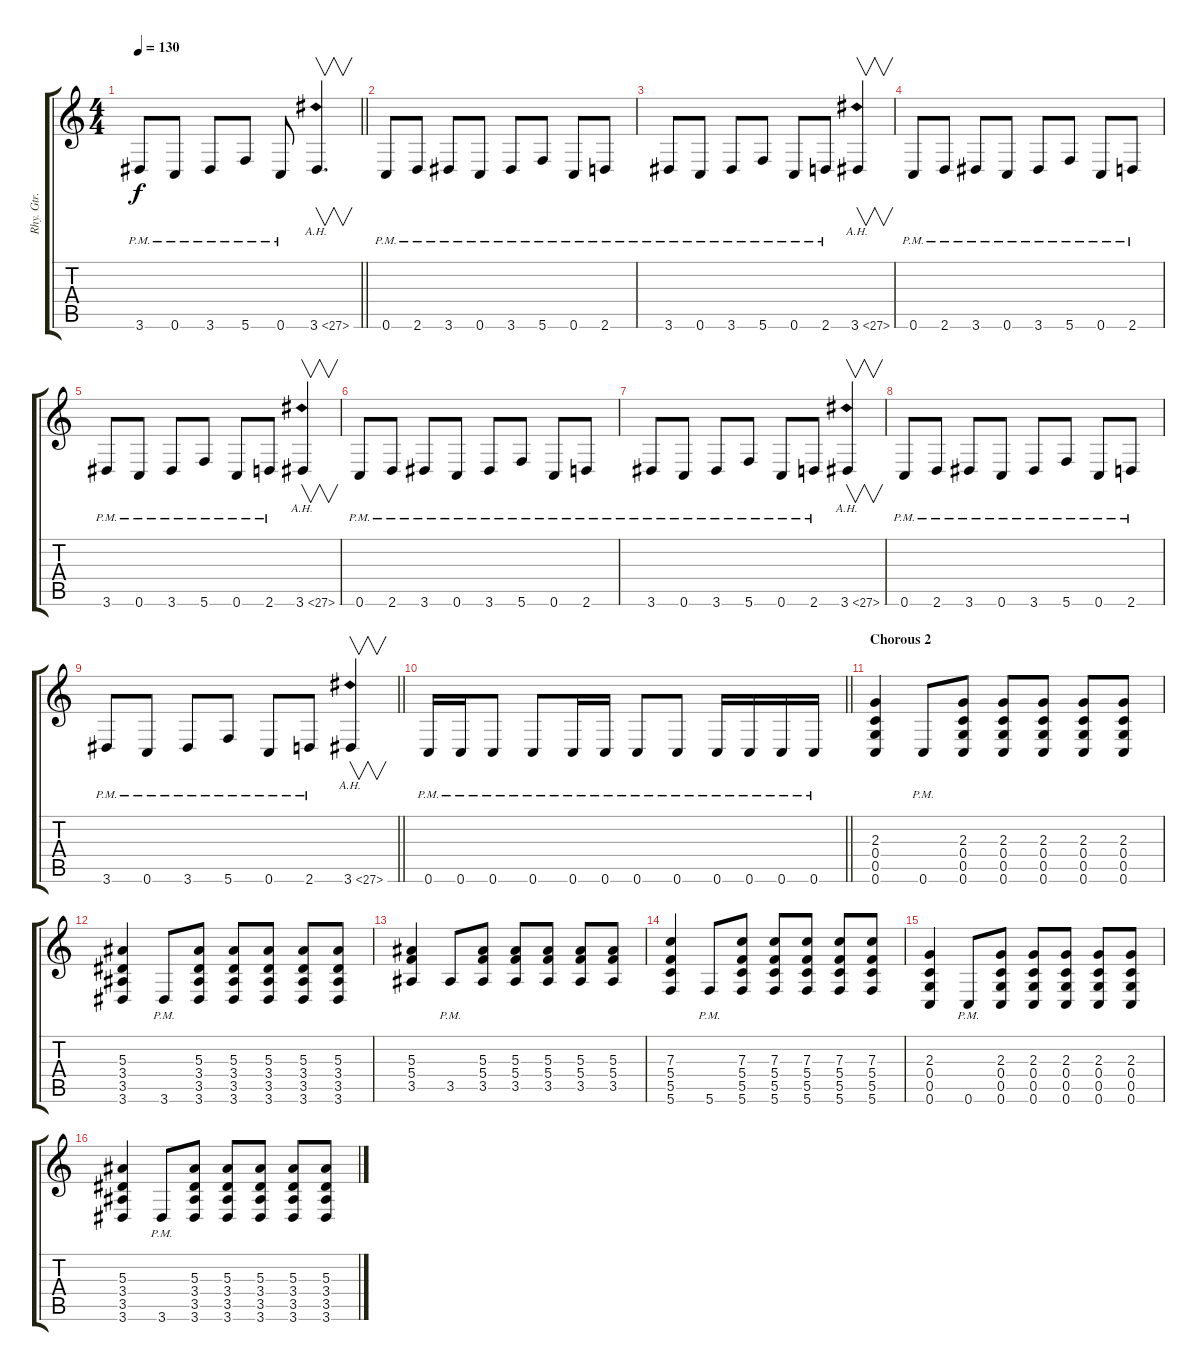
\track ("Rhy. Gtr. 1" "Rhy. Gtr. ") {instrument distortionguitar}
\staff {score tabs}
\tuning (D4 A3 F3 C3 G2 C2) {hide}
\ts (4 4)
\tempo 130
\clef g2
\barLineRight lightlight
\ks c
3.6{pm}.8{dy f} 0.6{pm}.8 3.6{pm}.8 5.6{pm}.8 0.6{pm}.8 3.6{ah 24}.4{v d} |
\section ("" "")
0.6{pm}.8 2.6{pm}.8 3.6{pm}.8 0.6{pm}.8 3.6{pm}.8 5.6{pm}.8 0.6{pm}.8 2.6{pm}.8 |
3.6{pm}.8 0.6{pm}.8 3.6{pm}.8 5.6{pm}.8 0.6{pm}.8 2.6{pm}.8 3.6{ah 24}.4{v} |
0.6{pm}.8 2.6{pm}.8 3.6{pm}.8 0.6{pm}.8 3.6{pm}.8 5.6{pm}.8 0.6{pm}.8 2.6{pm}.8 |
3.6{pm}.8 0.6{pm}.8 3.6{pm}.8 5.6{pm}.8 0.6{pm}.8 2.6{pm}.8 3.6{ah 24}.4{v} |
0.6{pm}.8 2.6{pm}.8 3.6{pm}.8 0.6{pm}.8 3.6{pm}.8 5.6{pm}.8 0.6{pm}.8 2.6{pm}.8 |
3.6{pm}.8 0.6{pm}.8 3.6{pm}.8 5.6{pm}.8 0.6{pm}.8 2.6{pm}.8 3.6{ah 24}.4{v} |
0.6{pm}.8 2.6{pm}.8 3.6{pm}.8 0.6{pm}.8 3.6{pm}.8 5.6{pm}.8 0.6{pm}.8 2.6{pm}.8 |
\barLineRight lightlight
3.6{pm}.8 0.6{pm}.8 3.6{pm}.8 5.6{pm}.8 0.6{pm}.8 2.6{pm}.8 3.6{ah 24}.4{v} |
\section ("" "")
\barLineRight lightlight
0.6{pm}.16 0.6{pm}.16 0.6{pm}.8 0.6{pm}.8 0.6{pm}.16 0.6{pm}.16 0.6{pm}.8 0.6{pm}.8 0.6{pm}.16 0.6{pm}.16 0.6{pm}.16 0.6{pm}.16 |
\section ("" "Chorous 2")
(2.3 0.4 0.5 0.6).4 0.6{pm}.8 (2.3 0.4 0.5 0.6).8 (2.3 0.4 0.5 0.6).8 (2.3 0.4 0.5 0.6).8 (2.3 0.4 0.5 0.6).8 (2.3 0.4 0.5 0.6).8 |
(5.3 3.4 3.5 3.6).4 3.6{pm}.8 (5.3 3.4 3.5 3.6).8 (5.3 3.4 3.5 3.6).8 (5.3 3.4 3.5 3.6).8 (5.3 3.4 3.5 3.6).8 (5.3 3.4 3.5 3.6).8 |
(5.3 5.4 3.5).4 3.5{pm}.8 (5.3 5.4 3.5).8 (5.3 5.4 3.5).8 (5.3 5.4 3.5).8 (5.3 5.4 3.5).8 (5.3 5.4 3.5).8 |
(7.3 5.4 5.5 5.6).4 5.6{pm}.8 (7.3 5.4 5.5 5.6).8 (7.3 5.4 5.5 5.6).8 (7.3 5.4 5.5 5.6).8 (7.3 5.4 5.5 5.6).8 (7.3 5.4 5.5 5.6).8 |
(2.3 0.4 0.5 0.6).4 0.6{pm}.8 (2.3 0.4 0.5 0.6).8 (2.3 0.4 0.5 0.6).8 (2.3 0.4 0.5 0.6).8 (2.3 0.4 0.5 0.6).8 (2.3 0.4 0.5 0.6).8 |
(5.3 3.4 3.5 3.6).4 3.6{pm}.8 (5.3 3.4 3.5 3.6).8 (5.3 3.4 3.5 3.6).8 (5.3 3.4 3.5 3.6).8 (5.3 3.4 3.5 3.6).8 (5.3 3.4 3.5 3.6).8
